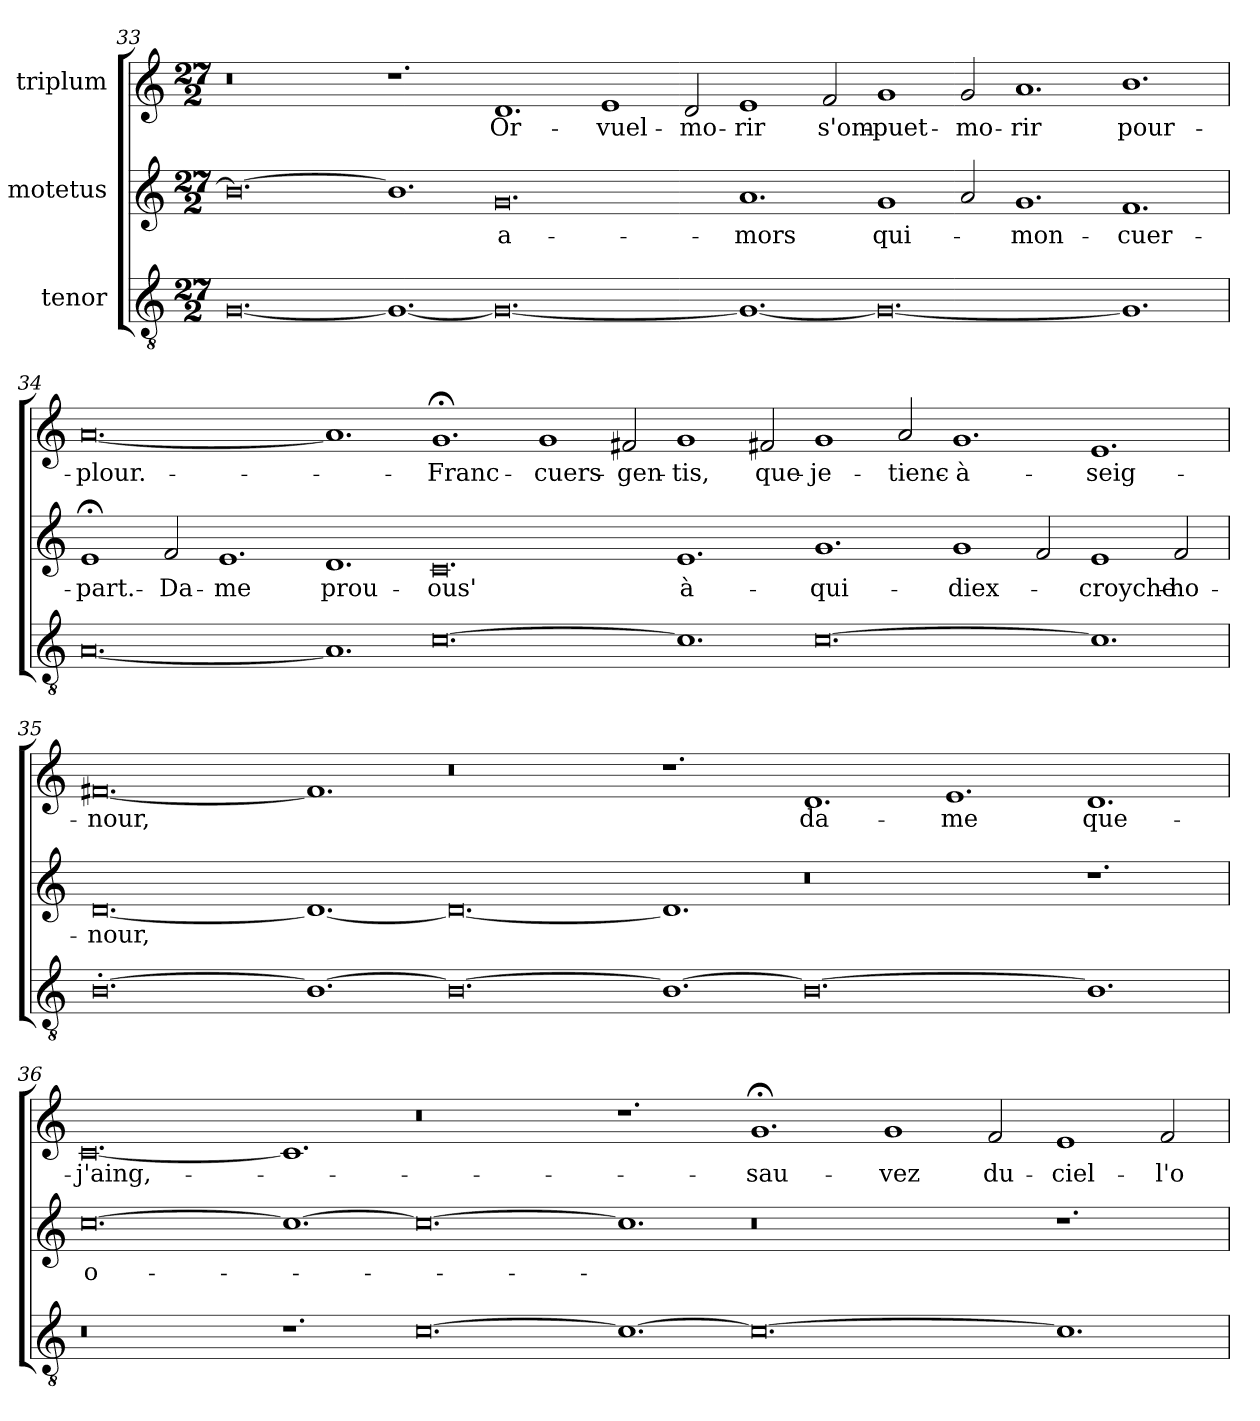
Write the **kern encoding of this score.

**kern	**kern	**text	**kern	**text
*part3	*part2	*part2	*part1	*part1
*staff3	*staff2	*staff2	*staff1	*staff1
*I"tenor	*I"motetus	*	*I"triplum	*
!!LO:LB:g=z
*clefGv2	*clefG2	*	*clefG2	*
*k[]	*k[]	*	*k[]	*
*C:	*C:	*	*C:	*
*M27/2	*M27/2	*	*M27/2	*
=33	=33	=33	=33	=33
[0.G/	0.b\_	.	0.r	.
1.G/_	1.b\]	.	1.r	.
0.G/_	0.g/	a-	1.d/	Or-
.	.	.	1e/	vuel-
.	.	.	2d/	mo-
1.G/_	1.a/	-mors	1e/	-rir
.	.	.	2f/	s'om-
0.G/_	1g/	qui-	1g/	puet-
.	2a/	.	2g/	mo-
.	1.g/	mon-	1.a/	-rir
1.G/]	1.f/	cuer-	1.b\	pour-
!!LO:LB:g=z
=34	=34	=34	=34	=34
[0.A/	1e;</	part.-	[0.a/	plour.-
.	2f/	Da-	.	.
.	1.e/	-me	.	.
1.A/]	1.d/	prou-	1.a/]	.
[0.c\	0.c/	-ous'	1.g;</	Franc-
.	.	.	1g/	cuers-
.	.	.	2f#X/	gen-
1.c\]	1.e/	à-	1g/	-tis,
.	.	.	2f#X/	que-
[0.c\	1.g/	qui-	1g/	je-
.	.	.	2a/	tienc-
.	1g/	diex-	1.g/	à-
.	2f/	.	.	.
1.c\]	1e/	croyche-	1.e/	seig-
.	2f/	ho-	.	.
!!LO:LB:g=z
=35	=35	=35	=35	=35
[0.B'\	[0.d/	-nour,	[0.f#X/	-nour,
1.B\_	1.d/_	.	1.f#/]	.
0.B\_	0.d/_	.	0.r	.
1.B\_	1.d/]	.	1.r	.
0.B\_	0.r	.	1.d/	da-
.	.	.	1.e/	-me
1.B\]	1.r	.	1.d/	que-
=36	=36	=36	=36	=36
0.r	[0.cc\	o-	[0.c/	j'aing,-
1.r	1.cc\_	.	1.c/]	.
[0.c\	0.cc\_	.	0.r	.
1.c\_	1.cc\]	.	1.r	.
0.c\_	0.r	.	1.g;</	sau-
.	.	.	1g/	-vez
.	.	.	2f/	du-
1.c\]	1.r	.	1e/	ciel-
.	.	.	2f/	l'o-
=	=	=	=	=
*-	*-	*-	*-	*-
